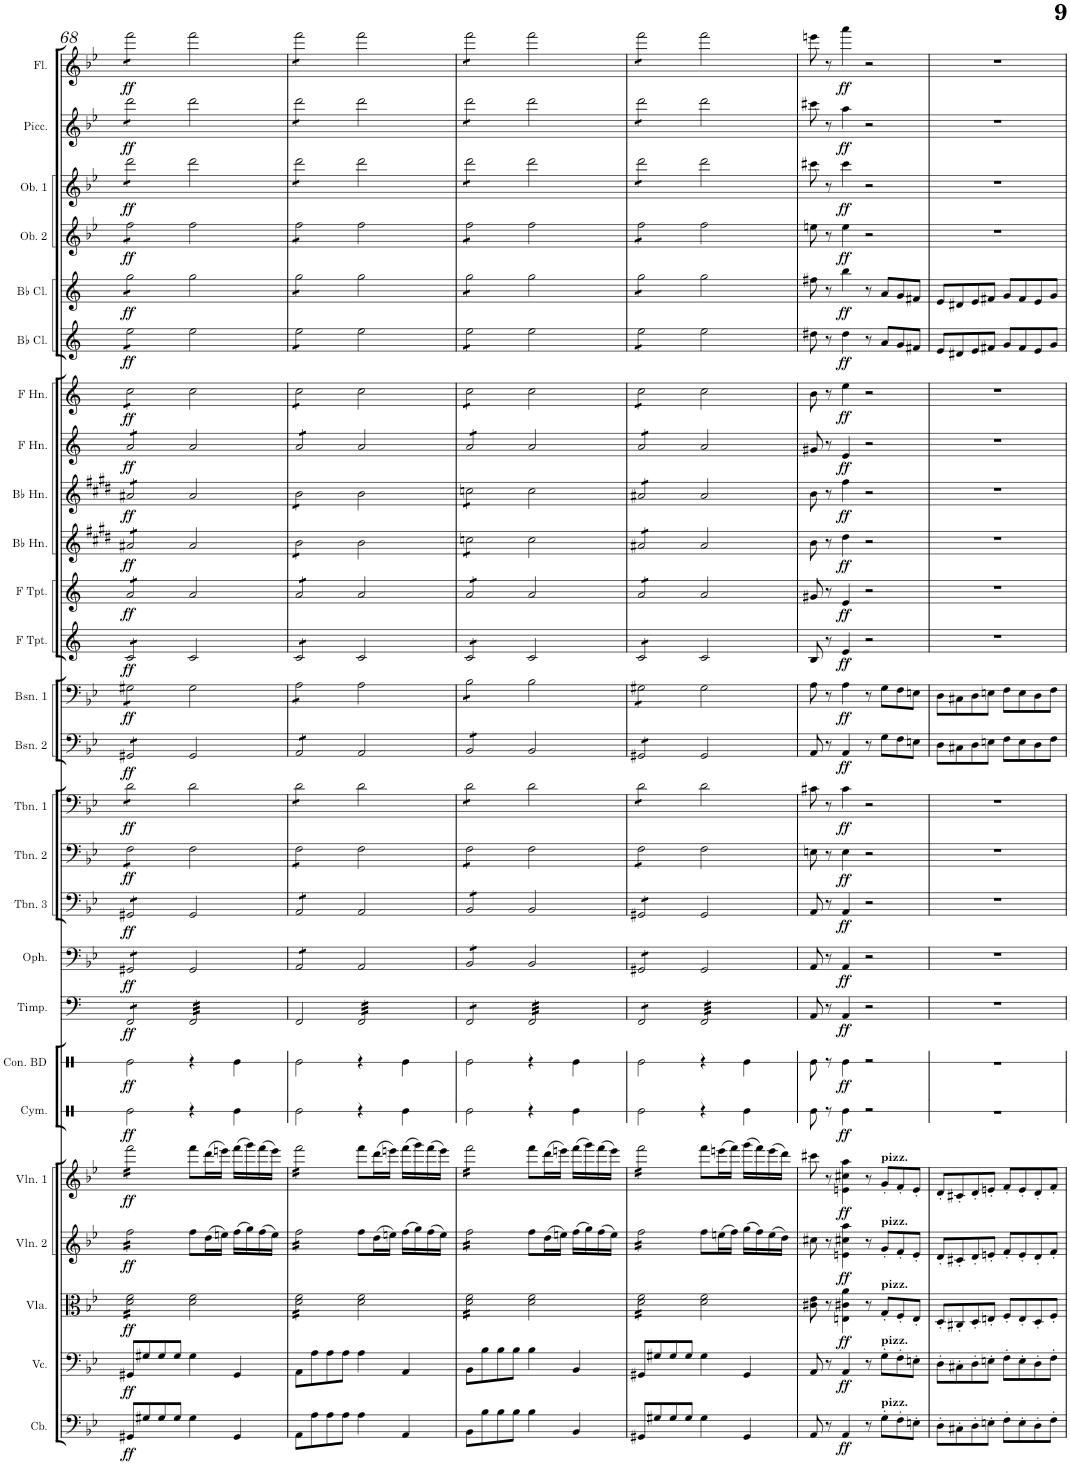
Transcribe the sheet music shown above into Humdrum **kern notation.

**kern	**dynam	**kern	**dynam	**kern	**dynam	**kern	**dynam	**kern	**dynam	**kern	**dynam	**kern	**dynam	**kern	**dynam	**kern	**dynam	**kern	**dynam	**kern	**dynam	**kern	**dynam	**kern	**dynam	**kern	**dynam	**kern	**dynam	**kern	**dynam	**kern	**dynam	**kern	**dynam	**kern	**dynam	**kern	**dynam	**kern	**dynam	**kern	**dynam	**kern	**dynam	**kern	**dynam
*part24	*part24	*part23	*part23	*part22	*part22	*part21	*part21	*part20	*part20	*part19	*part19	*part18	*part18	*part17	*part17	*part16	*part16	*part15	*part15	*part14	*part14	*part13	*part13	*part12	*part12	*part11	*part11	*part10	*part10	*part9	*part9	*part8	*part8	*part7	*part7	*part6	*part6	*part5	*part5	*part4	*part4	*part3	*part3	*part2	*part2	*part1	*part1
*staff24	*staff24	*staff23	*staff23	*staff22	*staff22	*staff21	*staff21	*staff20	*staff20	*staff19	*staff19	*staff18	*staff18	*staff17	*staff17	*staff16	*staff16	*staff15	*staff15	*staff14	*staff14	*staff13	*staff13	*staff12	*staff12	*staff11	*staff11	*staff10	*staff10	*staff9	*staff9	*staff8	*staff8	*staff7	*staff7	*staff6	*staff6	*staff5	*staff5	*staff4	*staff4	*staff3	*staff3	*staff2	*staff2	*staff1	*staff1
*I"Contrabass	*	*I"Violoncello	*	*I"Viola	*	*I"Violin 2	*	*I"Violin 1	*	*I"Timpani	*	*I"Ophicleide	*	*I"Trombone 3	*	*I"Trombone 2	*	*I"Trombone 1	*	*I"Bassoon 2	*	*I"Bassoon 1	*	*I"D Trumpet 2	*	*I"D Trumpet 1	*	*I"Horn in D 4	*	*I"Horn in D 3	*	*I"Horn in D 2	*	*I"Horn in D 1	*	*I"C Clarinet 2	*	*I"C Clarinet 1	*	*I"Oboe 2	*	*I"Oboe 1	*	*I"Piccolo	*	*I"Flute	*
*I'Cb.	*	*I'Vc.	*	*I'Vla.	*	*I'Vln. 2	*	*I'Vln. 1	*	*I'Timp.	*	*I'Oph.	*	*I'Tbn. 3	*	*I'Tbn. 2	*	*I'Tbn. 1	*	*I'Bsn. 2	*	*I'Bsn. 1	*	*I'D Tpt. 2	*	*I'D Tpt. 1	*	*	*	*	*	*	*	*	*	*I'C Cl. 2	*	*I'C Cl. 1	*	*I'Ob. 2	*	*I'Ob. 1	*	*I'Picc.	*	*I'Fl.	*
!!LO:PB:g=z
*clefF4	*	*clefF4	*	*clefC3	*	*clefG2	*	*clefG2	*	*clefF4	*	*clefF4	*	*clefF4	*	*clefF4	*	*clefF4	*	*clefF4	*	*clefF4	*	*clefG2	*	*clefG2	*	*clefG2	*	*clefG2	*	*clefG2	*	*clefG2	*	*clefG2	*	*clefG2	*	*clefG2	*	*clefG2	*	*clefG2	*	*clefG2	*
*Trd7c12	*	*	*	*	*	*	*	*	*	*	*	*Trd1c2	*	*	*	*	*	*	*	*	*	*	*	*Trd-3c-5	*	*Trd-3c-5	*	*Trd8c14	*	*Trd8c14	*	*Trd4c7	*	*Trd4c7	*	*Trd1c2	*	*Trd1c2	*	*	*	*	*	*Trd-7c-12	*	*	*
*k[b-e-]	*	*k[b-e-]	*	*k[b-e-]	*	*k[b-e-]	*	*k[b-e-]	*	*k[]	*	*k[b-e-]	*	*k[b-e-]	*	*k[b-e-]	*	*k[b-e-]	*	*k[b-e-]	*	*k[b-e-]	*	*k[]	*	*k[]	*	*k[f#c#g#d#]	*	*k[f#c#g#d#]	*	*k[]	*	*k[]	*	*k[]	*	*k[]	*	*k[b-e-]	*	*k[b-e-]	*	*k[b-e-]	*	*k[b-e-]	*
*M4/4	*	*M4/4	*	*M4/4	*	*M4/4	*	*M4/4	*	*M4/4	*	*M4/4	*	*M4/4	*	*M4/4	*	*M4/4	*	*M4/4	*	*M4/4	*	*M4/4	*	*M4/4	*	*M4/4	*	*M4/4	*	*M4/4	*	*M4/4	*	*M4/4	*	*M4/4	*	*M4/4	*	*M4/4	*	*M4/4	*	*M4/4	*
*met(c)	*	*met(c)	*	*met(c)	*	*met(c)	*	*met(c)	*	*met(c)	*	*met(c)	*	*met(c)	*	*met(c)	*	*met(c)	*	*met(c)	*	*met(c)	*	*met(c)	*	*met(c)	*	*met(c)	*	*met(c)	*	*met(c)	*	*met(c)	*	*met(c)	*	*met(c)	*	*met(c)	*	*met(c)	*	*met(c)	*	*met(c)	*
=68	=68	=68	=68	=68	=68	=68	=68	=68	=68	=68	=68	=68	=68	=68	=68	=68	=68	=68	=68	=68	=68	=68	=68	=68	=68	=68	=68	=68	=68	=68	=68	=68	=68	=68	=68	=68	=68	=68	=68	=68	=68	=68	=68	=68	=68	=68	=68
!	!LO:DY:b	!	!LO:DY:b	!	!LO:DY:b	!	!LO:DY:b	!	!LO:DY:b	!	!LO:DY:b	!	!LO:DY:b	!	!LO:DY:b	!	!LO:DY:b	!	!LO:DY:b	!	!LO:DY:b	!	!LO:DY:b	!	!LO:DY:b	!	!LO:DY:b	!	!LO:DY:b	!	!LO:DY:b	!	!LO:DY:b	!	!LO:DY:b	!	!LO:DY:b	!	!LO:DY:b	!	!LO:DY:b	!	!LO:DY:b	!	!LO:DY:b	!	!LO:DY:b
*	*	*	*	*tremolo	*	*	*	*	*	*	*	*	*	*	*	*	*	*	*	*	*	*	*	*	*	*	*	*	*	*	*	*	*	*	*	*	*	*	*	*	*	*	*	*	*	*	*
*	*	*	*	*	*	*tremolo	*	*	*	*	*	*	*	*	*	*	*	*	*	*	*	*	*	*	*	*	*	*	*	*	*	*	*	*	*	*	*	*	*	*	*	*	*	*	*	*	*
*	*	*	*	*	*	*	*	*tremolo	*	*	*	*	*	*	*	*	*	*	*	*	*	*	*	*	*	*	*	*	*	*	*	*	*	*	*	*	*	*	*	*	*	*	*	*	*	*	*
*	*	*	*	*	*	*	*	*	*	*tremolo	*	*	*	*	*	*	*	*	*	*	*	*	*	*	*	*	*	*	*	*	*	*	*	*	*	*	*	*	*	*	*	*	*	*	*	*	*
*	*	*	*	*	*	*	*	*	*	*	*	*tremolo	*	*	*	*	*	*	*	*	*	*	*	*	*	*	*	*	*	*	*	*	*	*	*	*	*	*	*	*	*	*	*	*	*	*	*
*	*	*	*	*	*	*	*	*	*	*	*	*	*	*tremolo	*	*	*	*	*	*	*	*	*	*	*	*	*	*	*	*	*	*	*	*	*	*	*	*	*	*	*	*	*	*	*	*	*
*	*	*	*	*	*	*	*	*	*	*	*	*	*	*	*	*tremolo	*	*	*	*	*	*	*	*	*	*	*	*	*	*	*	*	*	*	*	*	*	*	*	*	*	*	*	*	*	*	*
*	*	*	*	*	*	*	*	*	*	*	*	*	*	*	*	*	*	*tremolo	*	*	*	*	*	*	*	*	*	*	*	*	*	*	*	*	*	*	*	*	*	*	*	*	*	*	*	*	*
*	*	*	*	*	*	*	*	*	*	*	*	*	*	*	*	*	*	*	*	*tremolo	*	*	*	*	*	*	*	*	*	*	*	*	*	*	*	*	*	*	*	*	*	*	*	*	*	*	*
*	*	*	*	*	*	*	*	*	*	*	*	*	*	*	*	*	*	*	*	*	*	*tremolo	*	*	*	*	*	*	*	*	*	*	*	*	*	*	*	*	*	*	*	*	*	*	*	*	*
*	*	*	*	*	*	*	*	*	*	*	*	*	*	*	*	*	*	*	*	*	*	*	*	*tremolo	*	*	*	*	*	*	*	*	*	*	*	*	*	*	*	*	*	*	*	*	*	*	*
*	*	*	*	*	*	*	*	*	*	*	*	*	*	*	*	*	*	*	*	*	*	*	*	*	*	*tremolo	*	*	*	*	*	*	*	*	*	*	*	*	*	*	*	*	*	*	*	*	*
*	*	*	*	*	*	*	*	*	*	*	*	*	*	*	*	*	*	*	*	*	*	*	*	*	*	*	*	*tremolo	*	*	*	*	*	*	*	*	*	*	*	*	*	*	*	*	*	*	*
*	*	*	*	*	*	*	*	*	*	*	*	*	*	*	*	*	*	*	*	*	*	*	*	*	*	*	*	*	*	*tremolo	*	*	*	*	*	*	*	*	*	*	*	*	*	*	*	*	*
*	*	*	*	*	*	*	*	*	*	*	*	*	*	*	*	*	*	*	*	*	*	*	*	*	*	*	*	*	*	*	*	*tremolo	*	*	*	*	*	*	*	*	*	*	*	*	*	*	*
*	*	*	*	*	*	*	*	*	*	*	*	*	*	*	*	*	*	*	*	*	*	*	*	*	*	*	*	*	*	*	*	*	*	*tremolo	*	*	*	*	*	*	*	*	*	*	*	*	*
*	*	*	*	*	*	*	*	*	*	*	*	*	*	*	*	*	*	*	*	*	*	*	*	*	*	*	*	*	*	*	*	*	*	*	*	*tremolo	*	*	*	*	*	*	*	*	*	*	*
*	*	*	*	*	*	*	*	*	*	*	*	*	*	*	*	*	*	*	*	*	*	*	*	*	*	*	*	*	*	*	*	*	*	*	*	*	*	*tremolo	*	*	*	*	*	*	*	*	*
*	*	*	*	*	*	*	*	*	*	*	*	*	*	*	*	*	*	*	*	*	*	*	*	*	*	*	*	*	*	*	*	*	*	*	*	*	*	*	*	*tremolo	*	*	*	*	*	*	*
*	*	*	*	*	*	*	*	*	*	*	*	*	*	*	*	*	*	*	*	*	*	*	*	*	*	*	*	*	*	*	*	*	*	*	*	*	*	*	*	*	*	*tremolo	*	*	*	*	*
*	*	*	*	*	*	*	*	*	*	*	*	*	*	*	*	*	*	*	*	*	*	*	*	*	*	*	*	*	*	*	*	*	*	*	*	*	*	*	*	*	*	*	*	*tremolo	*	*	*
*	*	*	*	*	*	*	*	*	*	*	*	*	*	*	*	*	*	*	*	*	*	*	*	*	*	*	*	*	*	*	*	*	*	*	*	*	*	*	*	*	*	*	*	*	*	*tremolo	*
8GG#X/L	ff	8GG#X/L	ff	16d\ 16f\LL	ff	16ff\LL	ff	16fff\LL	ff	8FF/L	ff	8GG#X/L	ff	8GG#X/L	ff	8F\L	ff	8d\L	ff	8GG#X/L	ff	8G#X\L	ff	8c/L	ff	8a/L	ff	8a#X/L	ff	8a#X/L	ff	8a/L	ff	8cc\L	ff	8ee\L	ff	8gg\L	ff	8ff\L	ff	8ddd\L	ff	8ddd\L	ff	8fff\L	ff
.	.	.	.	16d\ 16f\	.	16ff\	.	16fff\	.	.	.	.	.	.	.	.	.	.	.	.	.	.	.	.	.	.	.	.	.	.	.	.	.	.	.	.	.	.	.	.	.	.	.	.	.	.	.
8G#X/	.	8G#X/	.	16d\ 16f\	.	16ff\	.	16fff\	.	8FF/	.	8GG#X/	.	8GG#X/	.	8F\	.	8d\	.	8GG#X/	.	8G#X\	.	8c/	.	8a/	.	8a#X/	.	8a#X/	.	8a/	.	8cc\	.	8ee\	.	8gg\	.	8ff\	.	8ddd\	.	8ddd\	.	8fff\	.
.	.	.	.	16d\ 16f\	.	16ff\	.	16fff\	.	.	.	.	.	.	.	.	.	.	.	.	.	.	.	.	.	.	.	.	.	.	.	.	.	.	.	.	.	.	.	.	.	.	.	.	.	.	.
8G#/	.	8G#/	.	16d\ 16f\	.	16ff\	.	16fff\	.	8FF/	.	8GG#X/	.	8GG#X/	.	8F\	.	8d\	.	8GG#X/	.	8G#X\	.	8c/	.	8a/	.	8a#X/	.	8a#X/	.	8a/	.	8cc\	.	8ee\	.	8gg\	.	8ff\	.	8ddd\	.	8ddd\	.	8fff\	.
.	.	.	.	16d\ 16f\	.	16ff\	.	16fff\	.	.	.	.	.	.	.	.	.	.	.	.	.	.	.	.	.	.	.	.	.	.	.	.	.	.	.	.	.	.	.	.	.	.	.	.	.	.	.
8G#/J	.	8G#/J	.	16d\ 16f\	.	16ff\	.	16fff\	.	8FF/J	.	8GG#X/J	.	8GG#X/J	.	8F\J	.	8d\J	.	8GG#X/J	.	8G#X\J	.	8c/J	.	8a/J	.	8a#X/J	.	8a#X/J	.	8a/J	.	8cc\J	.	8ee\J	.	8gg\J	.	8ff\J	.	8ddd\J	.	8ddd\J	.	8fff\J	.
*	*	*	*	*	*	*	*	*	*	*	*	*	*	*	*	*	*	*	*	*	*	*	*	*	*	*	*	*	*	*	*	*	*	*	*	*	*	*	*	*	*	*	*	*	*	*Xtremolo	*
*	*	*	*	*	*	*	*	*	*	*	*	*	*	*	*	*	*	*	*	*	*	*	*	*	*	*	*	*	*	*	*	*	*	*	*	*	*	*	*	*	*	*	*	*Xtremolo	*	*	*
*	*	*	*	*	*	*	*	*	*	*	*	*	*	*	*	*	*	*	*	*	*	*	*	*	*	*	*	*	*	*	*	*	*	*	*	*	*	*	*	*	*	*Xtremolo	*	*	*	*	*
*	*	*	*	*	*	*	*	*	*	*	*	*	*	*	*	*	*	*	*	*	*	*	*	*	*	*	*	*	*	*	*	*	*	*	*	*	*	*	*	*Xtremolo	*	*	*	*	*	*	*
*	*	*	*	*	*	*	*	*	*	*	*	*	*	*	*	*	*	*	*	*	*	*	*	*	*	*	*	*	*	*	*	*	*	*	*	*	*	*Xtremolo	*	*	*	*	*	*	*	*	*
*	*	*	*	*	*	*	*	*	*	*	*	*	*	*	*	*	*	*	*	*	*	*	*	*	*	*	*	*	*	*	*	*	*	*	*	*Xtremolo	*	*	*	*	*	*	*	*	*	*	*
*	*	*	*	*	*	*	*	*	*	*	*	*	*	*	*	*	*	*	*	*	*	*	*	*	*	*	*	*	*	*	*	*	*	*Xtremolo	*	*	*	*	*	*	*	*	*	*	*	*	*
*	*	*	*	*	*	*	*	*	*	*	*	*	*	*	*	*	*	*	*	*	*	*	*	*	*	*	*	*	*	*	*	*Xtremolo	*	*	*	*	*	*	*	*	*	*	*	*	*	*	*
*	*	*	*	*	*	*	*	*	*	*	*	*	*	*	*	*	*	*	*	*	*	*	*	*	*	*	*	*	*	*Xtremolo	*	*	*	*	*	*	*	*	*	*	*	*	*	*	*	*	*
*	*	*	*	*	*	*	*	*	*	*	*	*	*	*	*	*	*	*	*	*	*	*	*	*	*	*	*	*Xtremolo	*	*	*	*	*	*	*	*	*	*	*	*	*	*	*	*	*	*	*
*	*	*	*	*	*	*	*	*	*	*	*	*	*	*	*	*	*	*	*	*	*	*	*	*	*	*Xtremolo	*	*	*	*	*	*	*	*	*	*	*	*	*	*	*	*	*	*	*	*	*
*	*	*	*	*	*	*	*	*	*	*	*	*	*	*	*	*	*	*	*	*	*	*	*	*Xtremolo	*	*	*	*	*	*	*	*	*	*	*	*	*	*	*	*	*	*	*	*	*	*	*
*	*	*	*	*	*	*	*	*	*	*	*	*	*	*	*	*	*	*	*	*	*	*Xtremolo	*	*	*	*	*	*	*	*	*	*	*	*	*	*	*	*	*	*	*	*	*	*	*	*	*
*	*	*	*	*	*	*	*	*	*	*	*	*	*	*	*	*	*	*	*	*Xtremolo	*	*	*	*	*	*	*	*	*	*	*	*	*	*	*	*	*	*	*	*	*	*	*	*	*	*	*
*	*	*	*	*	*	*	*	*	*	*	*	*	*	*	*	*	*	*Xtremolo	*	*	*	*	*	*	*	*	*	*	*	*	*	*	*	*	*	*	*	*	*	*	*	*	*	*	*	*	*
*	*	*	*	*	*	*	*	*	*	*	*	*	*	*	*	*Xtremolo	*	*	*	*	*	*	*	*	*	*	*	*	*	*	*	*	*	*	*	*	*	*	*	*	*	*	*	*	*	*	*
*	*	*	*	*	*	*	*	*	*	*	*	*	*	*Xtremolo	*	*	*	*	*	*	*	*	*	*	*	*	*	*	*	*	*	*	*	*	*	*	*	*	*	*	*	*	*	*	*	*	*
*	*	*	*	*	*	*	*	*	*	*	*	*Xtremolo	*	*	*	*	*	*	*	*	*	*	*	*	*	*	*	*	*	*	*	*	*	*	*	*	*	*	*	*	*	*	*	*	*	*	*
.	.	.	.	16d\ 16f\JJ	.	16ff\JJ	.	16fff\JJ	.	.	.	.	.	.	.	.	.	.	.	.	.	.	.	.	.	.	.	.	.	.	.	.	.	.	.	.	.	.	.	.	.	.	.	.	.	.	.
*	*	*	*	*	*	*	*	*Xtremolo	*	*	*	*	*	*	*	*	*	*	*	*	*	*	*	*	*	*	*	*	*	*	*	*	*	*	*	*	*	*	*	*	*	*	*	*	*	*	*
*	*	*	*	*	*	*Xtremolo	*	*	*	*	*	*	*	*	*	*	*	*	*	*	*	*	*	*	*	*	*	*	*	*	*	*	*	*	*	*	*	*	*	*	*	*	*	*	*	*	*
*	*	*	*	*Xtremolo	*	*	*	*	*	*	*	*	*	*	*	*	*	*	*	*	*	*	*	*	*	*	*	*	*	*	*	*	*	*	*	*	*	*	*	*	*	*	*	*	*	*	*
4G#\	.	4G#\	.	2d\ 2f\	.	8ff\L	.	8fff\L	.	32FF/LLL	.	2GG#/	.	2GG#/	.	2F\	.	2d\	.	2GG#/	.	2G#\	.	2c/	.	2a/	.	2a#/	.	2a#/	.	2a/	.	2cc\	.	2ee\	.	2gg\	.	2ff\	.	2ddd\	.	2ddd\	.	2fff\	.
.	.	.	.	.	.	.	.	.	.	32FF/	.	.	.	.	.	.	.	.	.	.	.	.	.	.	.	.	.	.	.	.	.	.	.	.	.	.	.	.	.	.	.	.	.	.	.	.	.
.	.	.	.	.	.	.	.	.	.	32FF/	.	.	.	.	.	.	.	.	.	.	.	.	.	.	.	.	.	.	.	.	.	.	.	.	.	.	.	.	.	.	.	.	.	.	.	.	.
.	.	.	.	.	.	.	.	.	.	32FF/	.	.	.	.	.	.	.	.	.	.	.	.	.	.	.	.	.	.	.	.	.	.	.	.	.	.	.	.	.	.	.	.	.	.	.	.	.
.	.	.	.	.	.	(16dd\L	.	(16ddd\L	.	32FF/	.	.	.	.	.	.	.	.	.	.	.	.	.	.	.	.	.	.	.	.	.	.	.	.	.	.	.	.	.	.	.	.	.	.	.	.	.
.	.	.	.	.	.	.	.	.	.	32FF/	.	.	.	.	.	.	.	.	.	.	.	.	.	.	.	.	.	.	.	.	.	.	.	.	.	.	.	.	.	.	.	.	.	.	.	.	.
.	.	.	.	.	.	16een\JJ)	.	16eeen\JJ)	.	32FF/	.	.	.	.	.	.	.	.	.	.	.	.	.	.	.	.	.	.	.	.	.	.	.	.	.	.	.	.	.	.	.	.	.	.	.	.	.
.	.	.	.	.	.	.	.	.	.	32FF/	.	.	.	.	.	.	.	.	.	.	.	.	.	.	.	.	.	.	.	.	.	.	.	.	.	.	.	.	.	.	.	.	.	.	.	.	.
4GG#/	.	4GG#/	.	.	.	(16ff\LL	.	(16fff\LL	.	32FF/	.	.	.	.	.	.	.	.	.	.	.	.	.	.	.	.	.	.	.	.	.	.	.	.	.	.	.	.	.	.	.	.	.	.	.	.	.
.	.	.	.	.	.	.	.	.	.	32FF/	.	.	.	.	.	.	.	.	.	.	.	.	.	.	.	.	.	.	.	.	.	.	.	.	.	.	.	.	.	.	.	.	.	.	.	.	.
.	.	.	.	.	.	16gg\)	.	16ggg\)	.	32FF/	.	.	.	.	.	.	.	.	.	.	.	.	.	.	.	.	.	.	.	.	.	.	.	.	.	.	.	.	.	.	.	.	.	.	.	.	.
.	.	.	.	.	.	.	.	.	.	32FF/	.	.	.	.	.	.	.	.	.	.	.	.	.	.	.	.	.	.	.	.	.	.	.	.	.	.	.	.	.	.	.	.	.	.	.	.	.
.	.	.	.	.	.	(16ff\	.	(16fff\	.	32FF/	.	.	.	.	.	.	.	.	.	.	.	.	.	.	.	.	.	.	.	.	.	.	.	.	.	.	.	.	.	.	.	.	.	.	.	.	.
.	.	.	.	.	.	.	.	.	.	32FF/	.	.	.	.	.	.	.	.	.	.	.	.	.	.	.	.	.	.	.	.	.	.	.	.	.	.	.	.	.	.	.	.	.	.	.	.	.
.	.	.	.	.	.	16ee\JJ)	.	16eee\JJ)	.	32FF/	.	.	.	.	.	.	.	.	.	.	.	.	.	.	.	.	.	.	.	.	.	.	.	.	.	.	.	.	.	.	.	.	.	.	.	.	.
.	.	.	.	.	.	.	.	.	.	32FF/JJJ	.	.	.	.	.	.	.	.	.	.	.	.	.	.	.	.	.	.	.	.	.	.	.	.	.	.	.	.	.	.	.	.	.	.	.	.	.
*	*	*	*	*	*	*	*	*	*	*Xtremolo	*	*	*	*	*	*	*	*	*	*	*	*	*	*	*	*	*	*	*	*	*	*	*	*	*	*	*	*	*	*	*	*	*	*	*	*	*
=69	=69	=69	=69	=69	=69	=69	=69	=69	=69	=69	=69	=69	=69	=69	=69	=69	=69	=69	=69	=69	=69	=69	=69	=69	=69	=69	=69	=69	=69	=69	=69	=69	=69	=69	=69	=69	=69	=69	=69	=69	=69	=69	=69	=69	=69	=69	=69
*	*	*	*	*tremolo	*	*	*	*	*	*	*	*	*	*	*	*	*	*	*	*	*	*	*	*	*	*	*	*	*	*	*	*	*	*	*	*	*	*	*	*	*	*	*	*	*	*	*
*	*	*	*	*	*	*tremolo	*	*	*	*	*	*	*	*	*	*	*	*	*	*	*	*	*	*	*	*	*	*	*	*	*	*	*	*	*	*	*	*	*	*	*	*	*	*	*	*	*
*	*	*	*	*	*	*	*	*tremolo	*	*	*	*	*	*	*	*	*	*	*	*	*	*	*	*	*	*	*	*	*	*	*	*	*	*	*	*	*	*	*	*	*	*	*	*	*	*	*
*	*	*	*	*	*	*	*	*	*	*	*	*tremolo	*	*	*	*	*	*	*	*	*	*	*	*	*	*	*	*	*	*	*	*	*	*	*	*	*	*	*	*	*	*	*	*	*	*	*
*	*	*	*	*	*	*	*	*	*	*	*	*	*	*tremolo	*	*	*	*	*	*	*	*	*	*	*	*	*	*	*	*	*	*	*	*	*	*	*	*	*	*	*	*	*	*	*	*	*
*	*	*	*	*	*	*	*	*	*	*	*	*	*	*	*	*tremolo	*	*	*	*	*	*	*	*	*	*	*	*	*	*	*	*	*	*	*	*	*	*	*	*	*	*	*	*	*	*	*
*	*	*	*	*	*	*	*	*	*	*	*	*	*	*	*	*	*	*tremolo	*	*	*	*	*	*	*	*	*	*	*	*	*	*	*	*	*	*	*	*	*	*	*	*	*	*	*	*	*
*	*	*	*	*	*	*	*	*	*	*	*	*	*	*	*	*	*	*	*	*tremolo	*	*	*	*	*	*	*	*	*	*	*	*	*	*	*	*	*	*	*	*	*	*	*	*	*	*	*
*	*	*	*	*	*	*	*	*	*	*	*	*	*	*	*	*	*	*	*	*	*	*tremolo	*	*	*	*	*	*	*	*	*	*	*	*	*	*	*	*	*	*	*	*	*	*	*	*	*
*	*	*	*	*	*	*	*	*	*	*	*	*	*	*	*	*	*	*	*	*	*	*	*	*tremolo	*	*	*	*	*	*	*	*	*	*	*	*	*	*	*	*	*	*	*	*	*	*	*
*	*	*	*	*	*	*	*	*	*	*	*	*	*	*	*	*	*	*	*	*	*	*	*	*	*	*tremolo	*	*	*	*	*	*	*	*	*	*	*	*	*	*	*	*	*	*	*	*	*
*	*	*	*	*	*	*	*	*	*	*	*	*	*	*	*	*	*	*	*	*	*	*	*	*	*	*	*	*tremolo	*	*	*	*	*	*	*	*	*	*	*	*	*	*	*	*	*	*	*
*	*	*	*	*	*	*	*	*	*	*	*	*	*	*	*	*	*	*	*	*	*	*	*	*	*	*	*	*	*	*tremolo	*	*	*	*	*	*	*	*	*	*	*	*	*	*	*	*	*
*	*	*	*	*	*	*	*	*	*	*	*	*	*	*	*	*	*	*	*	*	*	*	*	*	*	*	*	*	*	*	*	*tremolo	*	*	*	*	*	*	*	*	*	*	*	*	*	*	*
*	*	*	*	*	*	*	*	*	*	*	*	*	*	*	*	*	*	*	*	*	*	*	*	*	*	*	*	*	*	*	*	*	*	*tremolo	*	*	*	*	*	*	*	*	*	*	*	*	*
*	*	*	*	*	*	*	*	*	*	*	*	*	*	*	*	*	*	*	*	*	*	*	*	*	*	*	*	*	*	*	*	*	*	*	*	*tremolo	*	*	*	*	*	*	*	*	*	*	*
*	*	*	*	*	*	*	*	*	*	*	*	*	*	*	*	*	*	*	*	*	*	*	*	*	*	*	*	*	*	*	*	*	*	*	*	*	*	*tremolo	*	*	*	*	*	*	*	*	*
*	*	*	*	*	*	*	*	*	*	*	*	*	*	*	*	*	*	*	*	*	*	*	*	*	*	*	*	*	*	*	*	*	*	*	*	*	*	*	*	*tremolo	*	*	*	*	*	*	*
*	*	*	*	*	*	*	*	*	*	*	*	*	*	*	*	*	*	*	*	*	*	*	*	*	*	*	*	*	*	*	*	*	*	*	*	*	*	*	*	*	*	*tremolo	*	*	*	*	*
*	*	*	*	*	*	*	*	*	*	*	*	*	*	*	*	*	*	*	*	*	*	*	*	*	*	*	*	*	*	*	*	*	*	*	*	*	*	*	*	*	*	*	*	*tremolo	*	*	*
*	*	*	*	*	*	*	*	*	*	*	*	*	*	*	*	*	*	*	*	*	*	*	*	*	*	*	*	*	*	*	*	*	*	*	*	*	*	*	*	*	*	*	*	*	*	*tremolo	*
8AA\L	.	8AA\L	.	16d\ 16f\LL	.	16ff\LL	.	16fff\LL	.	2FF/	.	8AA/L	.	8AA/L	.	8F\L	.	8d\L	.	8AA/L	.	8A\L	.	8c/L	.	8a/L	.	8b\L	.	8b\L	.	8a/L	.	8cc\L	.	8ee\L	.	8gg\L	.	8ff\L	.	8ddd\L	.	8ddd\L	.	8fff\L	.
.	.	.	.	16d\ 16f\	.	16ff\	.	16fff\	.	.	.	.	.	.	.	.	.	.	.	.	.	.	.	.	.	.	.	.	.	.	.	.	.	.	.	.	.	.	.	.	.	.	.	.	.	.	.
8A\	.	8A\	.	16d\ 16f\	.	16ff\	.	16fff\	.	.	.	8AA/	.	8AA/	.	8F\	.	8d\	.	8AA/	.	8A\	.	8c/	.	8a/	.	8b\	.	8b\	.	8a/	.	8cc\	.	8ee\	.	8gg\	.	8ff\	.	8ddd\	.	8ddd\	.	8fff\	.
.	.	.	.	16d\ 16f\	.	16ff\	.	16fff\	.	.	.	.	.	.	.	.	.	.	.	.	.	.	.	.	.	.	.	.	.	.	.	.	.	.	.	.	.	.	.	.	.	.	.	.	.	.	.
8A\	.	8A\	.	16d\ 16f\	.	16ff\	.	16fff\	.	.	.	8AA/	.	8AA/	.	8F\	.	8d\	.	8AA/	.	8A\	.	8c/	.	8a/	.	8b\	.	8b\	.	8a/	.	8cc\	.	8ee\	.	8gg\	.	8ff\	.	8ddd\	.	8ddd\	.	8fff\	.
.	.	.	.	16d\ 16f\	.	16ff\	.	16fff\	.	.	.	.	.	.	.	.	.	.	.	.	.	.	.	.	.	.	.	.	.	.	.	.	.	.	.	.	.	.	.	.	.	.	.	.	.	.	.
8A\J	.	8A\J	.	16d\ 16f\	.	16ff\	.	16fff\	.	.	.	8AA/J	.	8AA/J	.	8F\J	.	8d\J	.	8AA/J	.	8A\J	.	8c/J	.	8a/J	.	8b\J	.	8b\J	.	8a/J	.	8cc\J	.	8ee\J	.	8gg\J	.	8ff\J	.	8ddd\J	.	8ddd\J	.	8fff\J	.
*	*	*	*	*	*	*	*	*	*	*	*	*	*	*	*	*	*	*	*	*	*	*	*	*	*	*	*	*	*	*	*	*	*	*	*	*	*	*	*	*	*	*	*	*	*	*Xtremolo	*
*	*	*	*	*	*	*	*	*	*	*	*	*	*	*	*	*	*	*	*	*	*	*	*	*	*	*	*	*	*	*	*	*	*	*	*	*	*	*	*	*	*	*	*	*Xtremolo	*	*	*
*	*	*	*	*	*	*	*	*	*	*	*	*	*	*	*	*	*	*	*	*	*	*	*	*	*	*	*	*	*	*	*	*	*	*	*	*	*	*	*	*	*	*Xtremolo	*	*	*	*	*
*	*	*	*	*	*	*	*	*	*	*	*	*	*	*	*	*	*	*	*	*	*	*	*	*	*	*	*	*	*	*	*	*	*	*	*	*	*	*	*	*Xtremolo	*	*	*	*	*	*	*
*	*	*	*	*	*	*	*	*	*	*	*	*	*	*	*	*	*	*	*	*	*	*	*	*	*	*	*	*	*	*	*	*	*	*	*	*	*	*Xtremolo	*	*	*	*	*	*	*	*	*
*	*	*	*	*	*	*	*	*	*	*	*	*	*	*	*	*	*	*	*	*	*	*	*	*	*	*	*	*	*	*	*	*	*	*	*	*Xtremolo	*	*	*	*	*	*	*	*	*	*	*
*	*	*	*	*	*	*	*	*	*	*	*	*	*	*	*	*	*	*	*	*	*	*	*	*	*	*	*	*	*	*	*	*	*	*Xtremolo	*	*	*	*	*	*	*	*	*	*	*	*	*
*	*	*	*	*	*	*	*	*	*	*	*	*	*	*	*	*	*	*	*	*	*	*	*	*	*	*	*	*	*	*	*	*Xtremolo	*	*	*	*	*	*	*	*	*	*	*	*	*	*	*
*	*	*	*	*	*	*	*	*	*	*	*	*	*	*	*	*	*	*	*	*	*	*	*	*	*	*	*	*	*	*Xtremolo	*	*	*	*	*	*	*	*	*	*	*	*	*	*	*	*	*
*	*	*	*	*	*	*	*	*	*	*	*	*	*	*	*	*	*	*	*	*	*	*	*	*	*	*	*	*Xtremolo	*	*	*	*	*	*	*	*	*	*	*	*	*	*	*	*	*	*	*
*	*	*	*	*	*	*	*	*	*	*	*	*	*	*	*	*	*	*	*	*	*	*	*	*	*	*Xtremolo	*	*	*	*	*	*	*	*	*	*	*	*	*	*	*	*	*	*	*	*	*
*	*	*	*	*	*	*	*	*	*	*	*	*	*	*	*	*	*	*	*	*	*	*	*	*Xtremolo	*	*	*	*	*	*	*	*	*	*	*	*	*	*	*	*	*	*	*	*	*	*	*
*	*	*	*	*	*	*	*	*	*	*	*	*	*	*	*	*	*	*	*	*	*	*Xtremolo	*	*	*	*	*	*	*	*	*	*	*	*	*	*	*	*	*	*	*	*	*	*	*	*	*
*	*	*	*	*	*	*	*	*	*	*	*	*	*	*	*	*	*	*	*	*Xtremolo	*	*	*	*	*	*	*	*	*	*	*	*	*	*	*	*	*	*	*	*	*	*	*	*	*	*	*
*	*	*	*	*	*	*	*	*	*	*	*	*	*	*	*	*	*	*Xtremolo	*	*	*	*	*	*	*	*	*	*	*	*	*	*	*	*	*	*	*	*	*	*	*	*	*	*	*	*	*
*	*	*	*	*	*	*	*	*	*	*	*	*	*	*	*	*Xtremolo	*	*	*	*	*	*	*	*	*	*	*	*	*	*	*	*	*	*	*	*	*	*	*	*	*	*	*	*	*	*	*
*	*	*	*	*	*	*	*	*	*	*	*	*	*	*Xtremolo	*	*	*	*	*	*	*	*	*	*	*	*	*	*	*	*	*	*	*	*	*	*	*	*	*	*	*	*	*	*	*	*	*
*	*	*	*	*	*	*	*	*	*	*	*	*Xtremolo	*	*	*	*	*	*	*	*	*	*	*	*	*	*	*	*	*	*	*	*	*	*	*	*	*	*	*	*	*	*	*	*	*	*	*
.	.	.	.	16d\ 16f\JJ	.	16ff\JJ	.	16fff\JJ	.	.	.	.	.	.	.	.	.	.	.	.	.	.	.	.	.	.	.	.	.	.	.	.	.	.	.	.	.	.	.	.	.	.	.	.	.	.	.
*	*	*	*	*	*	*	*	*Xtremolo	*	*	*	*	*	*	*	*	*	*	*	*	*	*	*	*	*	*	*	*	*	*	*	*	*	*	*	*	*	*	*	*	*	*	*	*	*	*	*
*	*	*	*	*	*	*Xtremolo	*	*	*	*	*	*	*	*	*	*	*	*	*	*	*	*	*	*	*	*	*	*	*	*	*	*	*	*	*	*	*	*	*	*	*	*	*	*	*	*	*
*	*	*	*	*Xtremolo	*	*	*	*	*	*	*	*	*	*	*	*	*	*	*	*	*	*	*	*	*	*	*	*	*	*	*	*	*	*	*	*	*	*	*	*	*	*	*	*	*	*	*
*	*	*	*	*	*	*	*	*	*	*tremolo	*	*	*	*	*	*	*	*	*	*	*	*	*	*	*	*	*	*	*	*	*	*	*	*	*	*	*	*	*	*	*	*	*	*	*	*	*
4A\	.	4A\	.	2d\ 2f\	.	8ff\L	.	8fff\L	.	32FF/LLL	.	2AA/	.	2AA/	.	2F\	.	2d\	.	2AA/	.	2A\	.	2c/	.	2a/	.	2b\	.	2b\	.	2a/	.	2cc\	.	2ee\	.	2gg\	.	2ff\	.	2ddd\	.	2ddd\	.	2fff\	.
.	.	.	.	.	.	.	.	.	.	32FF/	.	.	.	.	.	.	.	.	.	.	.	.	.	.	.	.	.	.	.	.	.	.	.	.	.	.	.	.	.	.	.	.	.	.	.	.	.
.	.	.	.	.	.	.	.	.	.	32FF/	.	.	.	.	.	.	.	.	.	.	.	.	.	.	.	.	.	.	.	.	.	.	.	.	.	.	.	.	.	.	.	.	.	.	.	.	.
.	.	.	.	.	.	.	.	.	.	32FF/	.	.	.	.	.	.	.	.	.	.	.	.	.	.	.	.	.	.	.	.	.	.	.	.	.	.	.	.	.	.	.	.	.	.	.	.	.
.	.	.	.	.	.	(16dd\L	.	(16ddd\L	.	32FF/	.	.	.	.	.	.	.	.	.	.	.	.	.	.	.	.	.	.	.	.	.	.	.	.	.	.	.	.	.	.	.	.	.	.	.	.	.
.	.	.	.	.	.	.	.	.	.	32FF/	.	.	.	.	.	.	.	.	.	.	.	.	.	.	.	.	.	.	.	.	.	.	.	.	.	.	.	.	.	.	.	.	.	.	.	.	.
.	.	.	.	.	.	16een\JJ)	.	16eeen\JJ)	.	32FF/	.	.	.	.	.	.	.	.	.	.	.	.	.	.	.	.	.	.	.	.	.	.	.	.	.	.	.	.	.	.	.	.	.	.	.	.	.
.	.	.	.	.	.	.	.	.	.	32FF/	.	.	.	.	.	.	.	.	.	.	.	.	.	.	.	.	.	.	.	.	.	.	.	.	.	.	.	.	.	.	.	.	.	.	.	.	.
4AA/	.	4AA/	.	.	.	(16ff\LL	.	(16fff\LL	.	32FF/	.	.	.	.	.	.	.	.	.	.	.	.	.	.	.	.	.	.	.	.	.	.	.	.	.	.	.	.	.	.	.	.	.	.	.	.	.
.	.	.	.	.	.	.	.	.	.	32FF/	.	.	.	.	.	.	.	.	.	.	.	.	.	.	.	.	.	.	.	.	.	.	.	.	.	.	.	.	.	.	.	.	.	.	.	.	.
.	.	.	.	.	.	16gg\)	.	16ggg\)	.	32FF/	.	.	.	.	.	.	.	.	.	.	.	.	.	.	.	.	.	.	.	.	.	.	.	.	.	.	.	.	.	.	.	.	.	.	.	.	.
.	.	.	.	.	.	.	.	.	.	32FF/	.	.	.	.	.	.	.	.	.	.	.	.	.	.	.	.	.	.	.	.	.	.	.	.	.	.	.	.	.	.	.	.	.	.	.	.	.
.	.	.	.	.	.	(16ff\	.	(16fff\	.	32FF/	.	.	.	.	.	.	.	.	.	.	.	.	.	.	.	.	.	.	.	.	.	.	.	.	.	.	.	.	.	.	.	.	.	.	.	.	.
.	.	.	.	.	.	.	.	.	.	32FF/	.	.	.	.	.	.	.	.	.	.	.	.	.	.	.	.	.	.	.	.	.	.	.	.	.	.	.	.	.	.	.	.	.	.	.	.	.
.	.	.	.	.	.	16ee\JJ)	.	16eee\JJ)	.	32FF/	.	.	.	.	.	.	.	.	.	.	.	.	.	.	.	.	.	.	.	.	.	.	.	.	.	.	.	.	.	.	.	.	.	.	.	.	.
.	.	.	.	.	.	.	.	.	.	32FF/JJJ	.	.	.	.	.	.	.	.	.	.	.	.	.	.	.	.	.	.	.	.	.	.	.	.	.	.	.	.	.	.	.	.	.	.	.	.	.
=70	=70	=70	=70	=70	=70	=70	=70	=70	=70	=70	=70	=70	=70	=70	=70	=70	=70	=70	=70	=70	=70	=70	=70	=70	=70	=70	=70	=70	=70	=70	=70	=70	=70	=70	=70	=70	=70	=70	=70	=70	=70	=70	=70	=70	=70	=70	=70
*	*	*	*	*tremolo	*	*	*	*	*	*	*	*	*	*	*	*	*	*	*	*	*	*	*	*	*	*	*	*	*	*	*	*	*	*	*	*	*	*	*	*	*	*	*	*	*	*	*
*	*	*	*	*	*	*tremolo	*	*	*	*	*	*	*	*	*	*	*	*	*	*	*	*	*	*	*	*	*	*	*	*	*	*	*	*	*	*	*	*	*	*	*	*	*	*	*	*	*
*	*	*	*	*	*	*	*	*tremolo	*	*	*	*	*	*	*	*	*	*	*	*	*	*	*	*	*	*	*	*	*	*	*	*	*	*	*	*	*	*	*	*	*	*	*	*	*	*	*
*	*	*	*	*	*	*	*	*	*	*	*	*tremolo	*	*	*	*	*	*	*	*	*	*	*	*	*	*	*	*	*	*	*	*	*	*	*	*	*	*	*	*	*	*	*	*	*	*	*
*	*	*	*	*	*	*	*	*	*	*	*	*	*	*tremolo	*	*	*	*	*	*	*	*	*	*	*	*	*	*	*	*	*	*	*	*	*	*	*	*	*	*	*	*	*	*	*	*	*
*	*	*	*	*	*	*	*	*	*	*	*	*	*	*	*	*tremolo	*	*	*	*	*	*	*	*	*	*	*	*	*	*	*	*	*	*	*	*	*	*	*	*	*	*	*	*	*	*	*
*	*	*	*	*	*	*	*	*	*	*	*	*	*	*	*	*	*	*tremolo	*	*	*	*	*	*	*	*	*	*	*	*	*	*	*	*	*	*	*	*	*	*	*	*	*	*	*	*	*
*	*	*	*	*	*	*	*	*	*	*	*	*	*	*	*	*	*	*	*	*tremolo	*	*	*	*	*	*	*	*	*	*	*	*	*	*	*	*	*	*	*	*	*	*	*	*	*	*	*
*	*	*	*	*	*	*	*	*	*	*	*	*	*	*	*	*	*	*	*	*	*	*tremolo	*	*	*	*	*	*	*	*	*	*	*	*	*	*	*	*	*	*	*	*	*	*	*	*	*
*	*	*	*	*	*	*	*	*	*	*	*	*	*	*	*	*	*	*	*	*	*	*	*	*tremolo	*	*	*	*	*	*	*	*	*	*	*	*	*	*	*	*	*	*	*	*	*	*	*
*	*	*	*	*	*	*	*	*	*	*	*	*	*	*	*	*	*	*	*	*	*	*	*	*	*	*tremolo	*	*	*	*	*	*	*	*	*	*	*	*	*	*	*	*	*	*	*	*	*
*	*	*	*	*	*	*	*	*	*	*	*	*	*	*	*	*	*	*	*	*	*	*	*	*	*	*	*	*tremolo	*	*	*	*	*	*	*	*	*	*	*	*	*	*	*	*	*	*	*
*	*	*	*	*	*	*	*	*	*	*	*	*	*	*	*	*	*	*	*	*	*	*	*	*	*	*	*	*	*	*tremolo	*	*	*	*	*	*	*	*	*	*	*	*	*	*	*	*	*
*	*	*	*	*	*	*	*	*	*	*	*	*	*	*	*	*	*	*	*	*	*	*	*	*	*	*	*	*	*	*	*	*tremolo	*	*	*	*	*	*	*	*	*	*	*	*	*	*	*
*	*	*	*	*	*	*	*	*	*	*	*	*	*	*	*	*	*	*	*	*	*	*	*	*	*	*	*	*	*	*	*	*	*	*tremolo	*	*	*	*	*	*	*	*	*	*	*	*	*
*	*	*	*	*	*	*	*	*	*	*	*	*	*	*	*	*	*	*	*	*	*	*	*	*	*	*	*	*	*	*	*	*	*	*	*	*tremolo	*	*	*	*	*	*	*	*	*	*	*
*	*	*	*	*	*	*	*	*	*	*	*	*	*	*	*	*	*	*	*	*	*	*	*	*	*	*	*	*	*	*	*	*	*	*	*	*	*	*tremolo	*	*	*	*	*	*	*	*	*
*	*	*	*	*	*	*	*	*	*	*	*	*	*	*	*	*	*	*	*	*	*	*	*	*	*	*	*	*	*	*	*	*	*	*	*	*	*	*	*	*tremolo	*	*	*	*	*	*	*
*	*	*	*	*	*	*	*	*	*	*	*	*	*	*	*	*	*	*	*	*	*	*	*	*	*	*	*	*	*	*	*	*	*	*	*	*	*	*	*	*	*	*tremolo	*	*	*	*	*
*	*	*	*	*	*	*	*	*	*	*	*	*	*	*	*	*	*	*	*	*	*	*	*	*	*	*	*	*	*	*	*	*	*	*	*	*	*	*	*	*	*	*	*	*tremolo	*	*	*
*	*	*	*	*	*	*	*	*	*	*	*	*	*	*	*	*	*	*	*	*	*	*	*	*	*	*	*	*	*	*	*	*	*	*	*	*	*	*	*	*	*	*	*	*	*	*tremolo	*
8BB-\L	.	8BB-\L	.	16d\ 16f\LL	.	16ff\LL	.	16fff\LL	.	8FF/L	.	8BB-/L	.	8BB-/L	.	8F\L	.	8d\L	.	8BB-/L	.	8B-\L	.	8c/L	.	8a/L	.	8ccn\L	.	8ccn\L	.	8a/L	.	8cc\L	.	8ee\L	.	8gg\L	.	8ff\L	.	8ddd\L	.	8ddd\L	.	8fff\L	.
.	.	.	.	16d\ 16f\	.	16ff\	.	16fff\	.	.	.	.	.	.	.	.	.	.	.	.	.	.	.	.	.	.	.	.	.	.	.	.	.	.	.	.	.	.	.	.	.	.	.	.	.	.	.
8B-\	.	8B-\	.	16d\ 16f\	.	16ff\	.	16fff\	.	8FF/	.	8BB-/	.	8BB-/	.	8F\	.	8d\	.	8BB-/	.	8B-\	.	8c/	.	8a/	.	8ccn\	.	8ccn\	.	8a/	.	8cc\	.	8ee\	.	8gg\	.	8ff\	.	8ddd\	.	8ddd\	.	8fff\	.
.	.	.	.	16d\ 16f\	.	16ff\	.	16fff\	.	.	.	.	.	.	.	.	.	.	.	.	.	.	.	.	.	.	.	.	.	.	.	.	.	.	.	.	.	.	.	.	.	.	.	.	.	.	.
8B-\	.	8B-\	.	16d\ 16f\	.	16ff\	.	16fff\	.	8FF/	.	8BB-/	.	8BB-/	.	8F\	.	8d\	.	8BB-/	.	8B-\	.	8c/	.	8a/	.	8ccn\	.	8ccn\	.	8a/	.	8cc\	.	8ee\	.	8gg\	.	8ff\	.	8ddd\	.	8ddd\	.	8fff\	.
.	.	.	.	16d\ 16f\	.	16ff\	.	16fff\	.	.	.	.	.	.	.	.	.	.	.	.	.	.	.	.	.	.	.	.	.	.	.	.	.	.	.	.	.	.	.	.	.	.	.	.	.	.	.
8B-\J	.	8B-\J	.	16d\ 16f\	.	16ff\	.	16fff\	.	8FF/J	.	8BB-/J	.	8BB-/J	.	8F\J	.	8d\J	.	8BB-/J	.	8B-\J	.	8c/J	.	8a/J	.	8ccn\J	.	8ccn\J	.	8a/J	.	8cc\J	.	8ee\J	.	8gg\J	.	8ff\J	.	8ddd\J	.	8ddd\J	.	8fff\J	.
*	*	*	*	*	*	*	*	*	*	*	*	*	*	*	*	*	*	*	*	*	*	*	*	*	*	*	*	*	*	*	*	*	*	*	*	*	*	*	*	*	*	*	*	*	*	*Xtremolo	*
*	*	*	*	*	*	*	*	*	*	*	*	*	*	*	*	*	*	*	*	*	*	*	*	*	*	*	*	*	*	*	*	*	*	*	*	*	*	*	*	*	*	*	*	*Xtremolo	*	*	*
*	*	*	*	*	*	*	*	*	*	*	*	*	*	*	*	*	*	*	*	*	*	*	*	*	*	*	*	*	*	*	*	*	*	*	*	*	*	*	*	*	*	*Xtremolo	*	*	*	*	*
*	*	*	*	*	*	*	*	*	*	*	*	*	*	*	*	*	*	*	*	*	*	*	*	*	*	*	*	*	*	*	*	*	*	*	*	*	*	*	*	*Xtremolo	*	*	*	*	*	*	*
*	*	*	*	*	*	*	*	*	*	*	*	*	*	*	*	*	*	*	*	*	*	*	*	*	*	*	*	*	*	*	*	*	*	*	*	*	*	*Xtremolo	*	*	*	*	*	*	*	*	*
*	*	*	*	*	*	*	*	*	*	*	*	*	*	*	*	*	*	*	*	*	*	*	*	*	*	*	*	*	*	*	*	*	*	*	*	*Xtremolo	*	*	*	*	*	*	*	*	*	*	*
*	*	*	*	*	*	*	*	*	*	*	*	*	*	*	*	*	*	*	*	*	*	*	*	*	*	*	*	*	*	*	*	*	*	*Xtremolo	*	*	*	*	*	*	*	*	*	*	*	*	*
*	*	*	*	*	*	*	*	*	*	*	*	*	*	*	*	*	*	*	*	*	*	*	*	*	*	*	*	*	*	*	*	*Xtremolo	*	*	*	*	*	*	*	*	*	*	*	*	*	*	*
*	*	*	*	*	*	*	*	*	*	*	*	*	*	*	*	*	*	*	*	*	*	*	*	*	*	*	*	*	*	*Xtremolo	*	*	*	*	*	*	*	*	*	*	*	*	*	*	*	*	*
*	*	*	*	*	*	*	*	*	*	*	*	*	*	*	*	*	*	*	*	*	*	*	*	*	*	*	*	*Xtremolo	*	*	*	*	*	*	*	*	*	*	*	*	*	*	*	*	*	*	*
*	*	*	*	*	*	*	*	*	*	*	*	*	*	*	*	*	*	*	*	*	*	*	*	*	*	*Xtremolo	*	*	*	*	*	*	*	*	*	*	*	*	*	*	*	*	*	*	*	*	*
*	*	*	*	*	*	*	*	*	*	*	*	*	*	*	*	*	*	*	*	*	*	*	*	*Xtremolo	*	*	*	*	*	*	*	*	*	*	*	*	*	*	*	*	*	*	*	*	*	*	*
*	*	*	*	*	*	*	*	*	*	*	*	*	*	*	*	*	*	*	*	*	*	*Xtremolo	*	*	*	*	*	*	*	*	*	*	*	*	*	*	*	*	*	*	*	*	*	*	*	*	*
*	*	*	*	*	*	*	*	*	*	*	*	*	*	*	*	*	*	*	*	*Xtremolo	*	*	*	*	*	*	*	*	*	*	*	*	*	*	*	*	*	*	*	*	*	*	*	*	*	*	*
*	*	*	*	*	*	*	*	*	*	*	*	*	*	*	*	*	*	*Xtremolo	*	*	*	*	*	*	*	*	*	*	*	*	*	*	*	*	*	*	*	*	*	*	*	*	*	*	*	*	*
*	*	*	*	*	*	*	*	*	*	*	*	*	*	*	*	*Xtremolo	*	*	*	*	*	*	*	*	*	*	*	*	*	*	*	*	*	*	*	*	*	*	*	*	*	*	*	*	*	*	*
*	*	*	*	*	*	*	*	*	*	*	*	*	*	*Xtremolo	*	*	*	*	*	*	*	*	*	*	*	*	*	*	*	*	*	*	*	*	*	*	*	*	*	*	*	*	*	*	*	*	*
*	*	*	*	*	*	*	*	*	*	*	*	*Xtremolo	*	*	*	*	*	*	*	*	*	*	*	*	*	*	*	*	*	*	*	*	*	*	*	*	*	*	*	*	*	*	*	*	*	*	*
.	.	.	.	16d\ 16f\JJ	.	16ff\JJ	.	16fff\JJ	.	.	.	.	.	.	.	.	.	.	.	.	.	.	.	.	.	.	.	.	.	.	.	.	.	.	.	.	.	.	.	.	.	.	.	.	.	.	.
*	*	*	*	*	*	*	*	*Xtremolo	*	*	*	*	*	*	*	*	*	*	*	*	*	*	*	*	*	*	*	*	*	*	*	*	*	*	*	*	*	*	*	*	*	*	*	*	*	*	*
*	*	*	*	*	*	*Xtremolo	*	*	*	*	*	*	*	*	*	*	*	*	*	*	*	*	*	*	*	*	*	*	*	*	*	*	*	*	*	*	*	*	*	*	*	*	*	*	*	*	*
*	*	*	*	*Xtremolo	*	*	*	*	*	*	*	*	*	*	*	*	*	*	*	*	*	*	*	*	*	*	*	*	*	*	*	*	*	*	*	*	*	*	*	*	*	*	*	*	*	*	*
4B-\	.	4B-\	.	2d\ 2f\	.	8ff\L	.	8fff\L	.	32FF/LLL	.	2BB-/	.	2BB-/	.	2F\	.	2d\	.	2BB-/	.	2B-\	.	2c/	.	2a/	.	2cc\	.	2cc\	.	2a/	.	2cc\	.	2ee\	.	2gg\	.	2ff\	.	2ddd\	.	2ddd\	.	2fff\	.
.	.	.	.	.	.	.	.	.	.	32FF/	.	.	.	.	.	.	.	.	.	.	.	.	.	.	.	.	.	.	.	.	.	.	.	.	.	.	.	.	.	.	.	.	.	.	.	.	.
.	.	.	.	.	.	.	.	.	.	32FF/	.	.	.	.	.	.	.	.	.	.	.	.	.	.	.	.	.	.	.	.	.	.	.	.	.	.	.	.	.	.	.	.	.	.	.	.	.
.	.	.	.	.	.	.	.	.	.	32FF/	.	.	.	.	.	.	.	.	.	.	.	.	.	.	.	.	.	.	.	.	.	.	.	.	.	.	.	.	.	.	.	.	.	.	.	.	.
.	.	.	.	.	.	(16dd\L	.	(16ddd\L	.	32FF/	.	.	.	.	.	.	.	.	.	.	.	.	.	.	.	.	.	.	.	.	.	.	.	.	.	.	.	.	.	.	.	.	.	.	.	.	.
.	.	.	.	.	.	.	.	.	.	32FF/	.	.	.	.	.	.	.	.	.	.	.	.	.	.	.	.	.	.	.	.	.	.	.	.	.	.	.	.	.	.	.	.	.	.	.	.	.
.	.	.	.	.	.	16een\JJ)	.	16eeen\JJ)	.	32FF/	.	.	.	.	.	.	.	.	.	.	.	.	.	.	.	.	.	.	.	.	.	.	.	.	.	.	.	.	.	.	.	.	.	.	.	.	.
.	.	.	.	.	.	.	.	.	.	32FF/	.	.	.	.	.	.	.	.	.	.	.	.	.	.	.	.	.	.	.	.	.	.	.	.	.	.	.	.	.	.	.	.	.	.	.	.	.
4BB-/	.	4BB-/	.	.	.	(16ff\LL	.	(16fff\LL	.	32FF/	.	.	.	.	.	.	.	.	.	.	.	.	.	.	.	.	.	.	.	.	.	.	.	.	.	.	.	.	.	.	.	.	.	.	.	.	.
.	.	.	.	.	.	.	.	.	.	32FF/	.	.	.	.	.	.	.	.	.	.	.	.	.	.	.	.	.	.	.	.	.	.	.	.	.	.	.	.	.	.	.	.	.	.	.	.	.
.	.	.	.	.	.	16gg\)	.	16ggg\)	.	32FF/	.	.	.	.	.	.	.	.	.	.	.	.	.	.	.	.	.	.	.	.	.	.	.	.	.	.	.	.	.	.	.	.	.	.	.	.	.
.	.	.	.	.	.	.	.	.	.	32FF/	.	.	.	.	.	.	.	.	.	.	.	.	.	.	.	.	.	.	.	.	.	.	.	.	.	.	.	.	.	.	.	.	.	.	.	.	.
.	.	.	.	.	.	(16ff\	.	(16fff\	.	32FF/	.	.	.	.	.	.	.	.	.	.	.	.	.	.	.	.	.	.	.	.	.	.	.	.	.	.	.	.	.	.	.	.	.	.	.	.	.
.	.	.	.	.	.	.	.	.	.	32FF/	.	.	.	.	.	.	.	.	.	.	.	.	.	.	.	.	.	.	.	.	.	.	.	.	.	.	.	.	.	.	.	.	.	.	.	.	.
.	.	.	.	.	.	16ee\JJ)	.	16eee\JJ)	.	32FF/	.	.	.	.	.	.	.	.	.	.	.	.	.	.	.	.	.	.	.	.	.	.	.	.	.	.	.	.	.	.	.	.	.	.	.	.	.
.	.	.	.	.	.	.	.	.	.	32FF/JJJ	.	.	.	.	.	.	.	.	.	.	.	.	.	.	.	.	.	.	.	.	.	.	.	.	.	.	.	.	.	.	.	.	.	.	.	.	.
=71	=71	=71	=71	=71	=71	=71	=71	=71	=71	=71	=71	=71	=71	=71	=71	=71	=71	=71	=71	=71	=71	=71	=71	=71	=71	=71	=71	=71	=71	=71	=71	=71	=71	=71	=71	=71	=71	=71	=71	=71	=71	=71	=71	=71	=71	=71	=71
*	*	*	*	*tremolo	*	*	*	*	*	*	*	*	*	*	*	*	*	*	*	*	*	*	*	*	*	*	*	*	*	*	*	*	*	*	*	*	*	*	*	*	*	*	*	*	*	*	*
*	*	*	*	*	*	*tremolo	*	*	*	*	*	*	*	*	*	*	*	*	*	*	*	*	*	*	*	*	*	*	*	*	*	*	*	*	*	*	*	*	*	*	*	*	*	*	*	*	*
*	*	*	*	*	*	*	*	*tremolo	*	*	*	*	*	*	*	*	*	*	*	*	*	*	*	*	*	*	*	*	*	*	*	*	*	*	*	*	*	*	*	*	*	*	*	*	*	*	*
*	*	*	*	*	*	*	*	*	*	*	*	*tremolo	*	*	*	*	*	*	*	*	*	*	*	*	*	*	*	*	*	*	*	*	*	*	*	*	*	*	*	*	*	*	*	*	*	*	*
*	*	*	*	*	*	*	*	*	*	*	*	*	*	*tremolo	*	*	*	*	*	*	*	*	*	*	*	*	*	*	*	*	*	*	*	*	*	*	*	*	*	*	*	*	*	*	*	*	*
*	*	*	*	*	*	*	*	*	*	*	*	*	*	*	*	*tremolo	*	*	*	*	*	*	*	*	*	*	*	*	*	*	*	*	*	*	*	*	*	*	*	*	*	*	*	*	*	*	*
*	*	*	*	*	*	*	*	*	*	*	*	*	*	*	*	*	*	*tremolo	*	*	*	*	*	*	*	*	*	*	*	*	*	*	*	*	*	*	*	*	*	*	*	*	*	*	*	*	*
*	*	*	*	*	*	*	*	*	*	*	*	*	*	*	*	*	*	*	*	*tremolo	*	*	*	*	*	*	*	*	*	*	*	*	*	*	*	*	*	*	*	*	*	*	*	*	*	*	*
*	*	*	*	*	*	*	*	*	*	*	*	*	*	*	*	*	*	*	*	*	*	*tremolo	*	*	*	*	*	*	*	*	*	*	*	*	*	*	*	*	*	*	*	*	*	*	*	*	*
*	*	*	*	*	*	*	*	*	*	*	*	*	*	*	*	*	*	*	*	*	*	*	*	*tremolo	*	*	*	*	*	*	*	*	*	*	*	*	*	*	*	*	*	*	*	*	*	*	*
*	*	*	*	*	*	*	*	*	*	*	*	*	*	*	*	*	*	*	*	*	*	*	*	*	*	*tremolo	*	*	*	*	*	*	*	*	*	*	*	*	*	*	*	*	*	*	*	*	*
*	*	*	*	*	*	*	*	*	*	*	*	*	*	*	*	*	*	*	*	*	*	*	*	*	*	*	*	*tremolo	*	*	*	*	*	*	*	*	*	*	*	*	*	*	*	*	*	*	*
*	*	*	*	*	*	*	*	*	*	*	*	*	*	*	*	*	*	*	*	*	*	*	*	*	*	*	*	*	*	*tremolo	*	*	*	*	*	*	*	*	*	*	*	*	*	*	*	*	*
*	*	*	*	*	*	*	*	*	*	*	*	*	*	*	*	*	*	*	*	*	*	*	*	*	*	*	*	*	*	*	*	*tremolo	*	*	*	*	*	*	*	*	*	*	*	*	*	*	*
*	*	*	*	*	*	*	*	*	*	*	*	*	*	*	*	*	*	*	*	*	*	*	*	*	*	*	*	*	*	*	*	*	*	*tremolo	*	*	*	*	*	*	*	*	*	*	*	*	*
*	*	*	*	*	*	*	*	*	*	*	*	*	*	*	*	*	*	*	*	*	*	*	*	*	*	*	*	*	*	*	*	*	*	*	*	*tremolo	*	*	*	*	*	*	*	*	*	*	*
*	*	*	*	*	*	*	*	*	*	*	*	*	*	*	*	*	*	*	*	*	*	*	*	*	*	*	*	*	*	*	*	*	*	*	*	*	*	*tremolo	*	*	*	*	*	*	*	*	*
*	*	*	*	*	*	*	*	*	*	*	*	*	*	*	*	*	*	*	*	*	*	*	*	*	*	*	*	*	*	*	*	*	*	*	*	*	*	*	*	*tremolo	*	*	*	*	*	*	*
*	*	*	*	*	*	*	*	*	*	*	*	*	*	*	*	*	*	*	*	*	*	*	*	*	*	*	*	*	*	*	*	*	*	*	*	*	*	*	*	*	*	*tremolo	*	*	*	*	*
*	*	*	*	*	*	*	*	*	*	*	*	*	*	*	*	*	*	*	*	*	*	*	*	*	*	*	*	*	*	*	*	*	*	*	*	*	*	*	*	*	*	*	*	*tremolo	*	*	*
*	*	*	*	*	*	*	*	*	*	*	*	*	*	*	*	*	*	*	*	*	*	*	*	*	*	*	*	*	*	*	*	*	*	*	*	*	*	*	*	*	*	*	*	*	*	*tremolo	*
8GG#X/L	.	8GG#X/L	.	16d\ 16f\LL	.	16ff\LL	.	16fff\LL	.	8FF/L	.	8GG#X/L	.	8GG#X/L	.	8F\L	.	8d\L	.	8GG#X/L	.	8G#X\L	.	8c/L	.	8a/L	.	8a#X/L	.	8a#X/L	.	8a/L	.	8cc\L	.	8ee\L	.	8gg\L	.	8ff\L	.	8ddd\L	.	8ddd\L	.	8fff\L	.
.	.	.	.	16d\ 16f\	.	16ff\	.	16fff\	.	.	.	.	.	.	.	.	.	.	.	.	.	.	.	.	.	.	.	.	.	.	.	.	.	.	.	.	.	.	.	.	.	.	.	.	.	.	.
8G#X/	.	8G#X/	.	16d\ 16f\	.	16ff\	.	16fff\	.	8FF/	.	8GG#X/	.	8GG#X/	.	8F\	.	8d\	.	8GG#X/	.	8G#X\	.	8c/	.	8a/	.	8a#X/	.	8a#X/	.	8a/	.	8cc\	.	8ee\	.	8gg\	.	8ff\	.	8ddd\	.	8ddd\	.	8fff\	.
.	.	.	.	16d\ 16f\	.	16ff\	.	16fff\	.	.	.	.	.	.	.	.	.	.	.	.	.	.	.	.	.	.	.	.	.	.	.	.	.	.	.	.	.	.	.	.	.	.	.	.	.	.	.
8G#/	.	8G#/	.	16d\ 16f\	.	16ff\	.	16fff\	.	8FF/	.	8GG#X/	.	8GG#X/	.	8F\	.	8d\	.	8GG#X/	.	8G#X\	.	8c/	.	8a/	.	8a#X/	.	8a#X/	.	8a/	.	8cc\	.	8ee\	.	8gg\	.	8ff\	.	8ddd\	.	8ddd\	.	8fff\	.
.	.	.	.	16d\ 16f\	.	16ff\	.	16fff\	.	.	.	.	.	.	.	.	.	.	.	.	.	.	.	.	.	.	.	.	.	.	.	.	.	.	.	.	.	.	.	.	.	.	.	.	.	.	.
8G#/J	.	8G#/J	.	16d\ 16f\	.	16ff\	.	16fff\	.	8FF/J	.	8GG#X/J	.	8GG#X/J	.	8F\J	.	8d\J	.	8GG#X/J	.	8G#X\J	.	8c/J	.	8a/J	.	8a#X/J	.	8a#X/J	.	8a/J	.	8cc\J	.	8ee\J	.	8gg\J	.	8ff\J	.	8ddd\J	.	8ddd\J	.	8fff\J	.
*	*	*	*	*	*	*	*	*	*	*	*	*	*	*	*	*	*	*	*	*	*	*	*	*	*	*	*	*	*	*	*	*	*	*	*	*	*	*	*	*	*	*	*	*	*	*Xtremolo	*
*	*	*	*	*	*	*	*	*	*	*	*	*	*	*	*	*	*	*	*	*	*	*	*	*	*	*	*	*	*	*	*	*	*	*	*	*	*	*	*	*	*	*	*	*Xtremolo	*	*	*
*	*	*	*	*	*	*	*	*	*	*	*	*	*	*	*	*	*	*	*	*	*	*	*	*	*	*	*	*	*	*	*	*	*	*	*	*	*	*	*	*	*	*Xtremolo	*	*	*	*	*
*	*	*	*	*	*	*	*	*	*	*	*	*	*	*	*	*	*	*	*	*	*	*	*	*	*	*	*	*	*	*	*	*	*	*	*	*	*	*	*	*Xtremolo	*	*	*	*	*	*	*
*	*	*	*	*	*	*	*	*	*	*	*	*	*	*	*	*	*	*	*	*	*	*	*	*	*	*	*	*	*	*	*	*	*	*	*	*	*	*Xtremolo	*	*	*	*	*	*	*	*	*
*	*	*	*	*	*	*	*	*	*	*	*	*	*	*	*	*	*	*	*	*	*	*	*	*	*	*	*	*	*	*	*	*	*	*	*	*Xtremolo	*	*	*	*	*	*	*	*	*	*	*
*	*	*	*	*	*	*	*	*	*	*	*	*	*	*	*	*	*	*	*	*	*	*	*	*	*	*	*	*	*	*	*	*	*	*Xtremolo	*	*	*	*	*	*	*	*	*	*	*	*	*
*	*	*	*	*	*	*	*	*	*	*	*	*	*	*	*	*	*	*	*	*	*	*	*	*	*	*	*	*	*	*	*	*Xtremolo	*	*	*	*	*	*	*	*	*	*	*	*	*	*	*
*	*	*	*	*	*	*	*	*	*	*	*	*	*	*	*	*	*	*	*	*	*	*	*	*	*	*	*	*	*	*Xtremolo	*	*	*	*	*	*	*	*	*	*	*	*	*	*	*	*	*
*	*	*	*	*	*	*	*	*	*	*	*	*	*	*	*	*	*	*	*	*	*	*	*	*	*	*	*	*Xtremolo	*	*	*	*	*	*	*	*	*	*	*	*	*	*	*	*	*	*	*
*	*	*	*	*	*	*	*	*	*	*	*	*	*	*	*	*	*	*	*	*	*	*	*	*	*	*Xtremolo	*	*	*	*	*	*	*	*	*	*	*	*	*	*	*	*	*	*	*	*	*
*	*	*	*	*	*	*	*	*	*	*	*	*	*	*	*	*	*	*	*	*	*	*	*	*Xtremolo	*	*	*	*	*	*	*	*	*	*	*	*	*	*	*	*	*	*	*	*	*	*	*
*	*	*	*	*	*	*	*	*	*	*	*	*	*	*	*	*	*	*	*	*	*	*Xtremolo	*	*	*	*	*	*	*	*	*	*	*	*	*	*	*	*	*	*	*	*	*	*	*	*	*
*	*	*	*	*	*	*	*	*	*	*	*	*	*	*	*	*	*	*	*	*Xtremolo	*	*	*	*	*	*	*	*	*	*	*	*	*	*	*	*	*	*	*	*	*	*	*	*	*	*	*
*	*	*	*	*	*	*	*	*	*	*	*	*	*	*	*	*	*	*Xtremolo	*	*	*	*	*	*	*	*	*	*	*	*	*	*	*	*	*	*	*	*	*	*	*	*	*	*	*	*	*
*	*	*	*	*	*	*	*	*	*	*	*	*	*	*	*	*Xtremolo	*	*	*	*	*	*	*	*	*	*	*	*	*	*	*	*	*	*	*	*	*	*	*	*	*	*	*	*	*	*	*
*	*	*	*	*	*	*	*	*	*	*	*	*	*	*Xtremolo	*	*	*	*	*	*	*	*	*	*	*	*	*	*	*	*	*	*	*	*	*	*	*	*	*	*	*	*	*	*	*	*	*
*	*	*	*	*	*	*	*	*	*	*	*	*Xtremolo	*	*	*	*	*	*	*	*	*	*	*	*	*	*	*	*	*	*	*	*	*	*	*	*	*	*	*	*	*	*	*	*	*	*	*
.	.	.	.	16d\ 16f\JJ	.	16ff\JJ	.	16fff\JJ	.	.	.	.	.	.	.	.	.	.	.	.	.	.	.	.	.	.	.	.	.	.	.	.	.	.	.	.	.	.	.	.	.	.	.	.	.	.	.
*	*	*	*	*	*	*	*	*Xtremolo	*	*	*	*	*	*	*	*	*	*	*	*	*	*	*	*	*	*	*	*	*	*	*	*	*	*	*	*	*	*	*	*	*	*	*	*	*	*	*
*	*	*	*	*	*	*Xtremolo	*	*	*	*	*	*	*	*	*	*	*	*	*	*	*	*	*	*	*	*	*	*	*	*	*	*	*	*	*	*	*	*	*	*	*	*	*	*	*	*	*
*	*	*	*	*Xtremolo	*	*	*	*	*	*	*	*	*	*	*	*	*	*	*	*	*	*	*	*	*	*	*	*	*	*	*	*	*	*	*	*	*	*	*	*	*	*	*	*	*	*	*
4G#\	.	4G#\	.	2d\ 2f\	.	8ff\L	.	8fff\L	.	32FF/LLL	.	2GG#/	.	2GG#/	.	2F\	.	2d\	.	2GG#/	.	2G#\	.	2c/	.	2a/	.	2a#/	.	2a#/	.	2a/	.	2cc\	.	2ee\	.	2gg\	.	2ff\	.	2ddd\	.	2ddd\	.	2fff\	.
.	.	.	.	.	.	.	.	.	.	32FF/	.	.	.	.	.	.	.	.	.	.	.	.	.	.	.	.	.	.	.	.	.	.	.	.	.	.	.	.	.	.	.	.	.	.	.	.	.
.	.	.	.	.	.	.	.	.	.	32FF/	.	.	.	.	.	.	.	.	.	.	.	.	.	.	.	.	.	.	.	.	.	.	.	.	.	.	.	.	.	.	.	.	.	.	.	.	.
.	.	.	.	.	.	.	.	.	.	32FF/	.	.	.	.	.	.	.	.	.	.	.	.	.	.	.	.	.	.	.	.	.	.	.	.	.	.	.	.	.	.	.	.	.	.	.	.	.
.	.	.	.	.	.	(16een\L	.	(16eeen\L	.	32FF/	.	.	.	.	.	.	.	.	.	.	.	.	.	.	.	.	.	.	.	.	.	.	.	.	.	.	.	.	.	.	.	.	.	.	.	.	.
.	.	.	.	.	.	.	.	.	.	32FF/	.	.	.	.	.	.	.	.	.	.	.	.	.	.	.	.	.	.	.	.	.	.	.	.	.	.	.	.	.	.	.	.	.	.	.	.	.
.	.	.	.	.	.	16ff\JJ)	.	16fff\JJ)	.	32FF/	.	.	.	.	.	.	.	.	.	.	.	.	.	.	.	.	.	.	.	.	.	.	.	.	.	.	.	.	.	.	.	.	.	.	.	.	.
.	.	.	.	.	.	.	.	.	.	32FF/	.	.	.	.	.	.	.	.	.	.	.	.	.	.	.	.	.	.	.	.	.	.	.	.	.	.	.	.	.	.	.	.	.	.	.	.	.
4GG#/	.	4GG#/	.	.	.	(16gg\LL	.	(16ggg\LL	.	32FF/	.	.	.	.	.	.	.	.	.	.	.	.	.	.	.	.	.	.	.	.	.	.	.	.	.	.	.	.	.	.	.	.	.	.	.	.	.
.	.	.	.	.	.	.	.	.	.	32FF/	.	.	.	.	.	.	.	.	.	.	.	.	.	.	.	.	.	.	.	.	.	.	.	.	.	.	.	.	.	.	.	.	.	.	.	.	.
.	.	.	.	.	.	16ff\)	.	16fff\)	.	32FF/	.	.	.	.	.	.	.	.	.	.	.	.	.	.	.	.	.	.	.	.	.	.	.	.	.	.	.	.	.	.	.	.	.	.	.	.	.
.	.	.	.	.	.	.	.	.	.	32FF/	.	.	.	.	.	.	.	.	.	.	.	.	.	.	.	.	.	.	.	.	.	.	.	.	.	.	.	.	.	.	.	.	.	.	.	.	.
.	.	.	.	.	.	(16ee\	.	(16eee\	.	32FF/	.	.	.	.	.	.	.	.	.	.	.	.	.	.	.	.	.	.	.	.	.	.	.	.	.	.	.	.	.	.	.	.	.	.	.	.	.
.	.	.	.	.	.	.	.	.	.	32FF/	.	.	.	.	.	.	.	.	.	.	.	.	.	.	.	.	.	.	.	.	.	.	.	.	.	.	.	.	.	.	.	.	.	.	.	.	.
.	.	.	.	.	.	16dd\JJ)	.	16ddd\JJ)	.	32FF/	.	.	.	.	.	.	.	.	.	.	.	.	.	.	.	.	.	.	.	.	.	.	.	.	.	.	.	.	.	.	.	.	.	.	.	.	.
.	.	.	.	.	.	.	.	.	.	32FF/JJJ	.	.	.	.	.	.	.	.	.	.	.	.	.	.	.	.	.	.	.	.	.	.	.	.	.	.	.	.	.	.	.	.	.	.	.	.	.
*	*	*	*	*	*	*	*	*	*	*Xtremolo	*	*	*	*	*	*	*	*	*	*	*	*	*	*	*	*	*	*	*	*	*	*	*	*	*	*	*	*	*	*	*	*	*	*	*	*	*
=72	=72	=72	=72	=72	=72	=72	=72	=72	=72	=72	=72	=72	=72	=72	=72	=72	=72	=72	=72	=72	=72	=72	=72	=72	=72	=72	=72	=72	=72	=72	=72	=72	=72	=72	=72	=72	=72	=72	=72	=72	=72	=72	=72	=72	=72	=72	=72
8AA/	.	8AA/	.	8c#X\ 8e-\	.	8cc#X\	.	8ccc#X\	.	8AA/	.	8AA/	.	8AA/	.	8En\	.	8c#X\	.	8AA/	.	8A\	.	8B/	.	8g#X/	.	8b\	.	8b\	.	8g#X/	.	8b\	.	8dd#X\	.	8ff#X\	.	8een\	.	8ccc#X\	.	8ccc#X\	.	8eeen\	.
8r	.	8r	.	8r	.	8r	.	8r	.	8r	.	8r	.	8r	.	8r	.	8r	.	8r	.	8r	.	8r	.	8r	.	8r	.	8r	.	8r	.	8r	.	8r	.	8r	.	8r	.	8r	.	8r	.	8r	.
!	!LO:DY:b	!	!LO:DY:b	!	!LO:DY:b	!	!LO:DY:b	!	!LO:DY:b	!	!LO:DY:b	!	!LO:DY:b	!	!LO:DY:b	!	!LO:DY:b	!	!LO:DY:b	!	!LO:DY:b	!	!LO:DY:b	!	!LO:DY:b	!	!LO:DY:b	!	!LO:DY:b	!	!LO:DY:b	!	!LO:DY:b	!	!LO:DY:b	!	!LO:DY:b	!	!LO:DY:b	!	!LO:DY:b	!	!LO:DY:b	!	!LO:DY:b	!	!LO:DY:b
4AA/	ff	4AA/	ff	4En\ 4c#X\ 4a\	ff	4en\ 4cc#X\ 4aa\	ff	4en\ 4cc#X\ 4aa\	ff	4AA/	ff	4AA/	ff	4AA/	ff	4E\	ff	4c#\	ff	4AA/	ff	4A\	ff	4e/	ff	4e/	ff	4dd#\	ff	4ff#\	ff	4e/	ff	4ee\	ff	4dd#\	ff	4bb\	ff	4ee\	ff	4ccc#\	ff	4aa\	ff	4aaa\	ff
8r	.	8r	.	8r	.	8r	.	8r	.	2r	.	2r	.	2r	.	2r	.	2r	.	8r	.	8r	.	2r	.	2r	.	2r	.	2r	.	2r	.	2r	.	8r	.	8r	.	2r	.	2r	.	2r	.	2r	.
!	!	!	!	!	!	!	!	!LO:TX:a:B:t=pizz.	!	!	!	!	!	!	!	!	!	!	!	!	!	!	!	!	!	!	!	!	!	!	!	!	!	!	!	!	!	!	!	!	!	!	!	!	!	!	!
!	!	!	!	!	!	!LO:TX:a:B:t=pizz.	!	!	!	!	!	!	!	!	!	!	!	!	!	!	!	!	!	!	!	!	!	!	!	!	!	!	!	!	!	!	!	!	!	!	!	!	!	!	!	!	!
!	!	!	!	!LO:TX:a:B:t=pizz.	!	!	!	!	!	!	!	!	!	!	!	!	!	!	!	!	!	!	!	!	!	!	!	!	!	!	!	!	!	!	!	!	!	!	!	!	!	!	!	!	!	!	!
!	!	!LO:TX:a:B:t=pizz.	!	!	!	!	!	!	!	!	!	!	!	!	!	!	!	!	!	!	!	!	!	!	!	!	!	!	!	!	!	!	!	!	!	!	!	!	!	!	!	!	!	!	!	!	!
!LO:TX:a:B:t=pizz.	!	!	!	!	!	!	!	!	!	!	!	!	!	!	!	!	!	!	!	!	!	!	!	!	!	!	!	!	!	!	!	!	!	!	!	!	!	!	!	!	!	!	!	!	!	!	!
8G'\L	.	8G'\L	.	8G'/L	.	8g'/L	.	8g'/L	.	.	.	.	.	.	.	.	.	.	.	8G\L	.	8G\L	.	.	.	.	.	.	.	.	.	.	.	.	.	8a/L	.	8a/L	.	.	.	.	.	.	.	.	.
8F'\	.	8F'\	.	8F'/	.	8f'/	.	8f'/	.	.	.	.	.	.	.	.	.	.	.	8F\	.	8F\	.	.	.	.	.	.	.	.	.	.	.	.	.	8g/	.	8g/	.	.	.	.	.	.	.	.	.
8En'\J	.	8En'\J	.	8E'/J	.	8e'/J	.	8e'/J	.	.	.	.	.	.	.	.	.	.	.	8En\J	.	8En\J	.	.	.	.	.	.	.	.	.	.	.	.	.	8f#X/J	.	8f#X/J	.	.	.	.	.	.	.	.	.
=73	=73	=73	=73	=73	=73	=73	=73	=73	=73	=73	=73	=73	=73	=73	=73	=73	=73	=73	=73	=73	=73	=73	=73	=73	=73	=73	=73	=73	=73	=73	=73	=73	=73	=73	=73	=73	=73	=73	=73	=73	=73	=73	=73	=73	=73	=73	=73
8D'\L	.	8D'\L	.	8D'/L	.	8d'/L	.	8d'/L	.	1r	.	1r	.	1r	.	1r	.	1r	.	8D\L	.	8D\L	.	1r	.	1r	.	1r	.	1r	.	1r	.	1r	.	8e/L	.	8e/L	.	1r	.	1r	.	1r	.	1r	.
8C#X'\	.	8C#X'\	.	8C#X'/	.	8c#X'/	.	8c#X'/	.	.	.	.	.	.	.	.	.	.	.	8C#X\	.	8C#X\	.	.	.	.	.	.	.	.	.	.	.	.	.	8d#X/	.	8d#X/	.	.	.	.	.	.	.	.	.
8D'\	.	8D'\	.	8D'/	.	8d'/	.	8d'/	.	.	.	.	.	.	.	.	.	.	.	8D\	.	8D\	.	.	.	.	.	.	.	.	.	.	.	.	.	8e/	.	8e/	.	.	.	.	.	.	.	.	.
8En'\J	.	8En'\J	.	8En'/J	.	8en'/J	.	8en'/J	.	.	.	.	.	.	.	.	.	.	.	8En\J	.	8En\J	.	.	.	.	.	.	.	.	.	.	.	.	.	8f#X/J	.	8f#X/J	.	.	.	.	.	.	.	.	.
8F'\L	.	8F'\L	.	8F'/L	.	8f'/L	.	8f'/L	.	.	.	.	.	.	.	.	.	.	.	8F\L	.	8F\L	.	.	.	.	.	.	.	.	.	.	.	.	.	8g/L	.	8g/L	.	.	.	.	.	.	.	.	.
8E'\	.	8E'\	.	8E'/	.	8e'/	.	8e'/	.	.	.	.	.	.	.	.	.	.	.	8E\	.	8E\	.	.	.	.	.	.	.	.	.	.	.	.	.	8f#/	.	8f#/	.	.	.	.	.	.	.	.	.
8D'\	.	8D'\	.	8D'/	.	8d'/	.	8d'/	.	.	.	.	.	.	.	.	.	.	.	8D\	.	8D\	.	.	.	.	.	.	.	.	.	.	.	.	.	8e/	.	8e/	.	.	.	.	.	.	.	.	.
8F'\J	.	8F'\J	.	8F'/J	.	8f'/J	.	8f'/J	.	.	.	.	.	.	.	.	.	.	.	8F\J	.	8F\J	.	.	.	.	.	.	.	.	.	.	.	.	.	8g/J	.	8g/J	.	.	.	.	.	.	.	.	.
=	=	=	=	=	=	=	=	=	=	=	=	=	=	=	=	=	=	=	=	=	=	=	=	=	=	=	=	=	=	=	=	=	=	=	=	=	=	=	=	=	=	=	=	=	=	=	=
*-	*-	*-	*-	*-	*-	*-	*-	*-	*-	*-	*-	*-	*-	*-	*-	*-	*-	*-	*-	*-	*-	*-	*-	*-	*-	*-	*-	*-	*-	*-	*-	*-	*-	*-	*-	*-	*-	*-	*-	*-	*-	*-	*-	*-	*-	*-	*-
